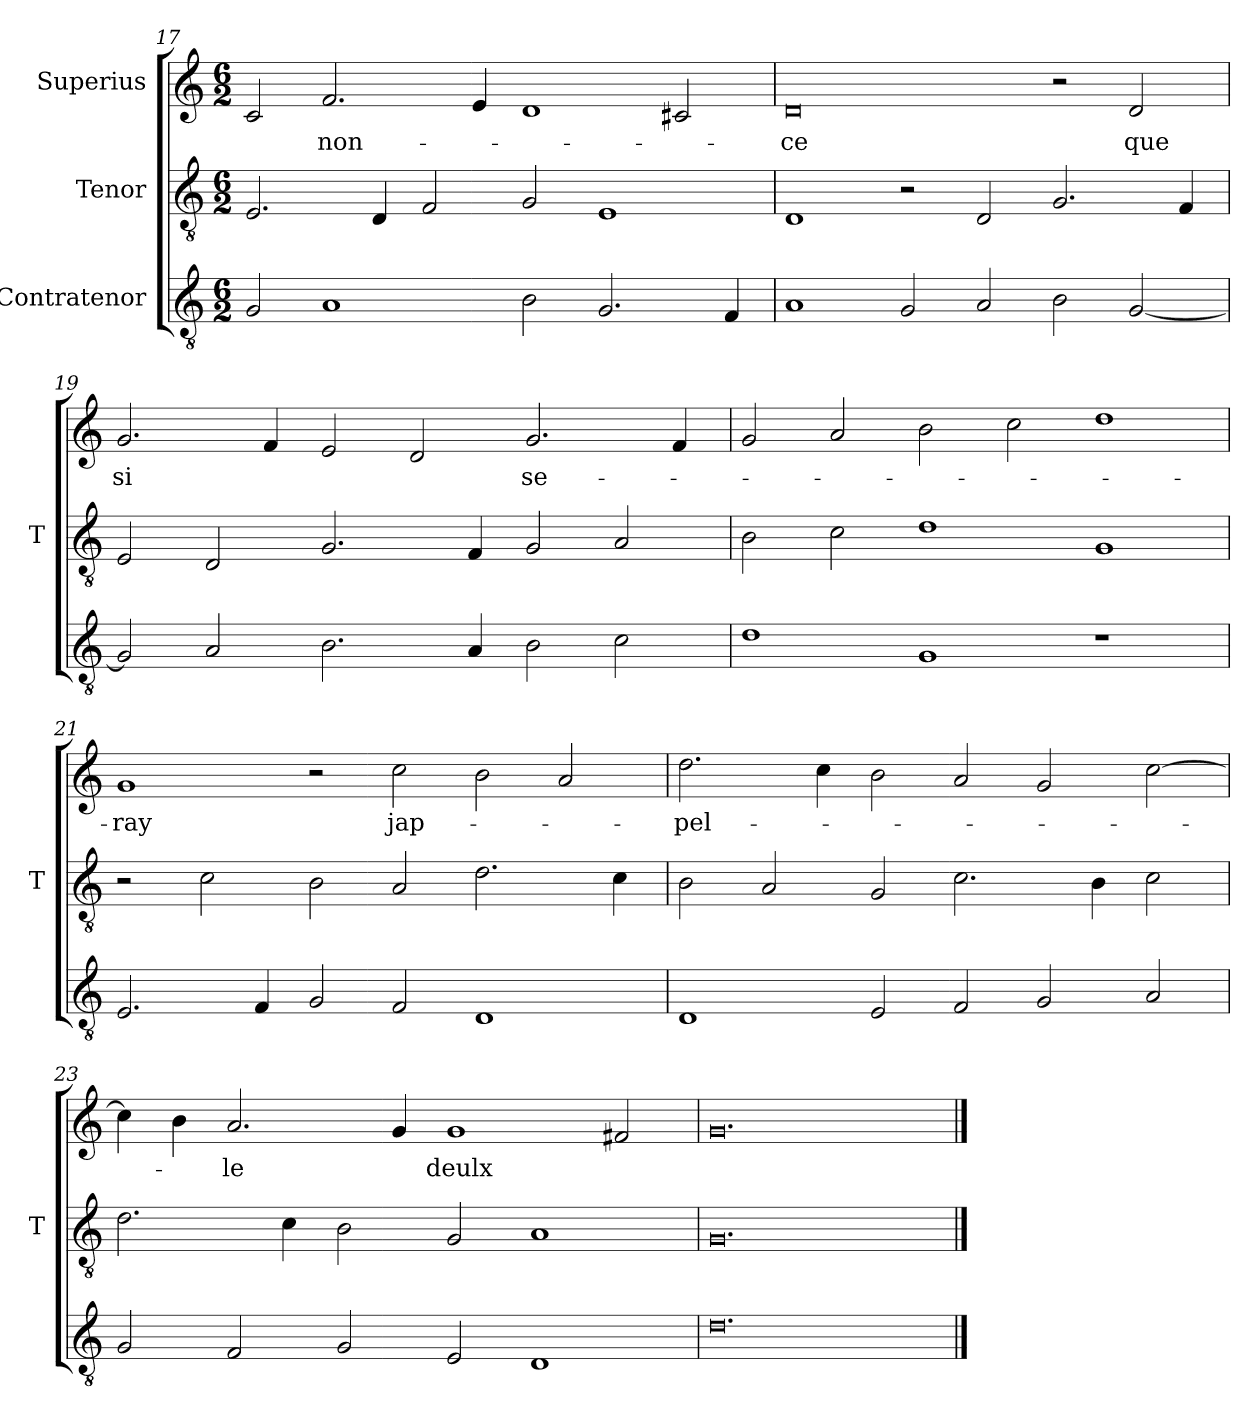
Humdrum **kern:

**kern	**kern	**kern	**text
*part3	*part2	*part1	*part1
*staff3	*staff2	*staff1	*staff1
*I"Contratenor	*I"Tenor	*I"Superius	*
*	*I'T	*	*
*clefGv2	*clefGv2	*clefG2	*
*M6/2	*M6/2	*M6/2	*
=17	=17	=17	=17
2G	2.E	2c	.
1A	.	2.f	-non-
.	4D	.	.
.	2F	.	.
.	.	4e	.
2B	2G	1d	.
2.G	1E	.	.
.	.	2c#X	.
4F	.	.	.
=18	=18	=18	=18
1A	1D	0d	-ce
2G	2r	.	.
2A	2D	.	.
2B	2.G	2r	.
[2G	.	2d	-que
.	4F	.	.
=19	=19	=19	=19
2G]	2E	2.g	-si
2A	2D	.	.
.	.	4f	.
2.B	2.G	2e	.
.	.	2d	.
4A	4F	.	.
2B	2G	2.g	se-
2c	2A	.	.
.	.	4f	.
=20	=20	=20	=20
1d	2B	2g	.
.	2c	2a	.
1G	1d	2b	.
.	.	2cc	.
1r	1G	1dd	.
=21	=21	=21	=21
2.E	2r	1g	-ray
.	2c	.	.
4F	.	.	.
2G	2B	2r	.
2F	2A	2cc	jap-
1D	2.d	2b	.
.	.	2a	.
.	4c	.	.
=22	=22	=22	=22
1D	2B	2.dd	-pel-
.	2A	.	.
.	.	4cc	.
2E	2G	2b	.
2F	2.c	2a	.
2G	.	2g	.
.	4B	.	.
2A	2c	[2cc	.
=23	=23	=23	=23
2G	2.d	4cc]	.
.	.	4b	.
2F	.	2.a	-le
.	4c	.	.
2G	2B	.	.
.	.	4g	.
2E	2G	1g	-deulx
1D	1A	.	.
.	.	2f#X	.
=24	=24	=24	=24
0.d	0.G	0.g	.
==	==	==	==
*-	*-	*-	*-
